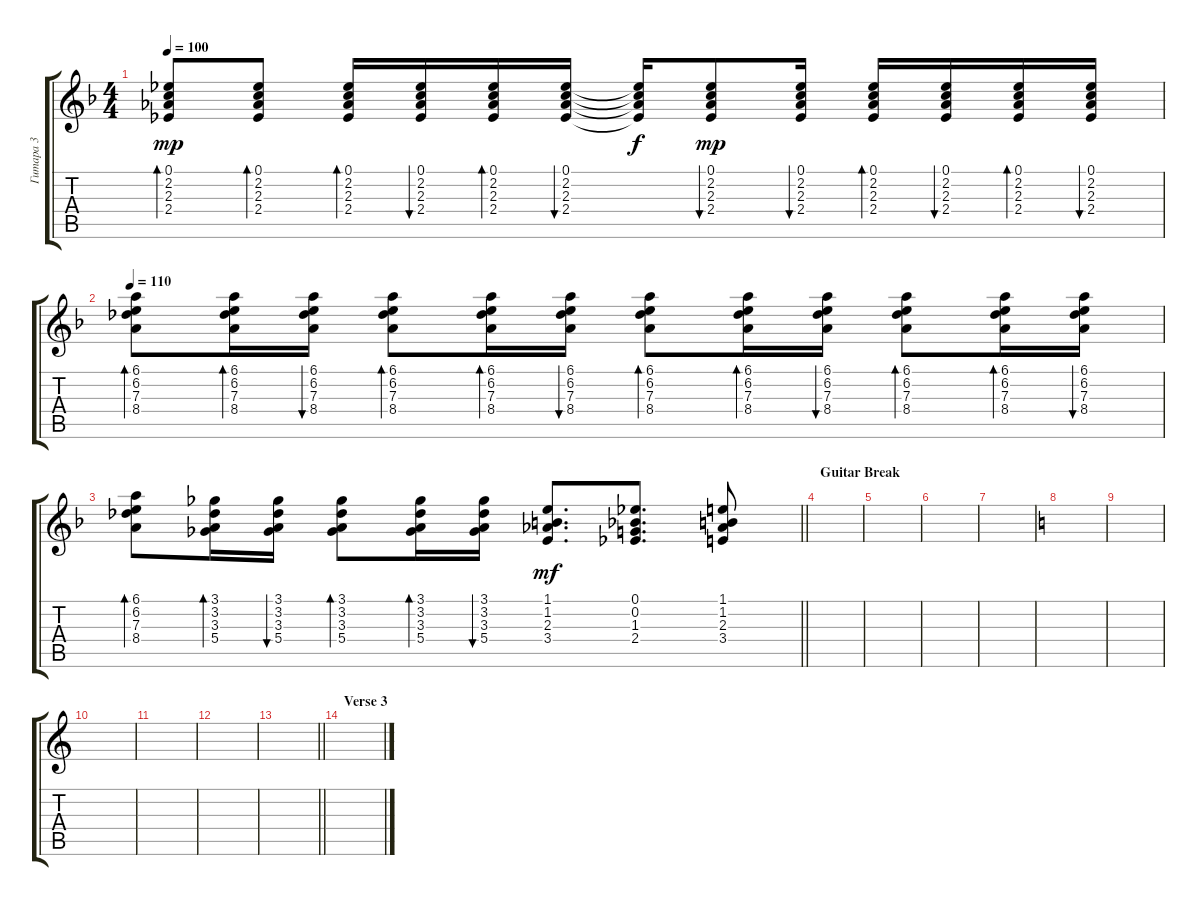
\track ("Гитара 3" "Гитара 3") {instrument acousticguitarsteel}
\staff {score tabs}
\tuning (Eb4 Bb3 Gb3 Db3 Ab2 Eb2) {hide}
\ts (4 4)
\tempo 100
\clef g2
\ks dminor
(0.1 2.2 2.3 2.4).8{bd 60 dy mp} (0.1 2.2 2.3 2.4).8{bd 60} (0.1 2.2 2.3 2.4).16{bd 60} (0.1 2.2 2.3 2.4).16{bu 60} (0.1 2.2 2.3 2.4).16{bd 60} (0.1 2.2 2.3 2.4).16{bu 60} (0.1{t} 2.2{t} 2.3{t} 2.4{t}).16{dy f} (0.1 2.2 2.3 2.4).8{bu 60 dy mp} (0.1 2.2 2.3 2.4).16{bu 60} (0.1 2.2 2.3 2.4).16{bd 60} (0.1 2.2 2.3 2.4).16{bu 60} (0.1 2.2 2.3 2.4).16{bd 60} (0.1 2.2 2.3 2.4).16{bu 60} |
\tempo 110
(6.1 6.2 7.3 8.4).8{bd 60} (6.1 6.2 7.3 8.4).16{bd 60} (6.1 6.2 7.3 8.4).16{bu 60} (6.1 6.2 7.3 8.4).8{bd 60} (6.1 6.2 7.3 8.4).16{bd 60} (6.1 6.2 7.3 8.4).16{bu 60} (6.1 6.2 7.3 8.4).8{bd 60} (6.1 6.2 7.3 8.4).16{bd 60} (6.1 6.2 7.3 8.4).16{bu 60} (6.1 6.2 7.3 8.4).8{bd 60} (6.1 6.2 7.3 8.4).16{bd 60} (6.1 6.2 7.3 8.4).16{bu 60} |
\barLineRight lightlight
(6.1 6.2 7.3 8.4).8{bd 60} (3.1 3.2 3.3 5.4).16{bd 60} (3.1 3.2 3.3 5.4).16{bu 60} (3.1 3.2 3.3 5.4).8{bd 60} (3.1 3.2 3.3 5.4).16{bd 60} (3.1 3.2 3.3 5.4).16{bu 60} (1.1 1.2 2.3 3.4).8{d dy mf} (0.1 0.2 1.3 2.4).8{d} (1.1 1.2 2.3 3.4).8 |
\section ("" "Guitar Break")
|
|
|
|
\ks aminor
|
|
|
|
|
\barLineRight lightlight
|
\section ("" "Verse 3")
\ks c
